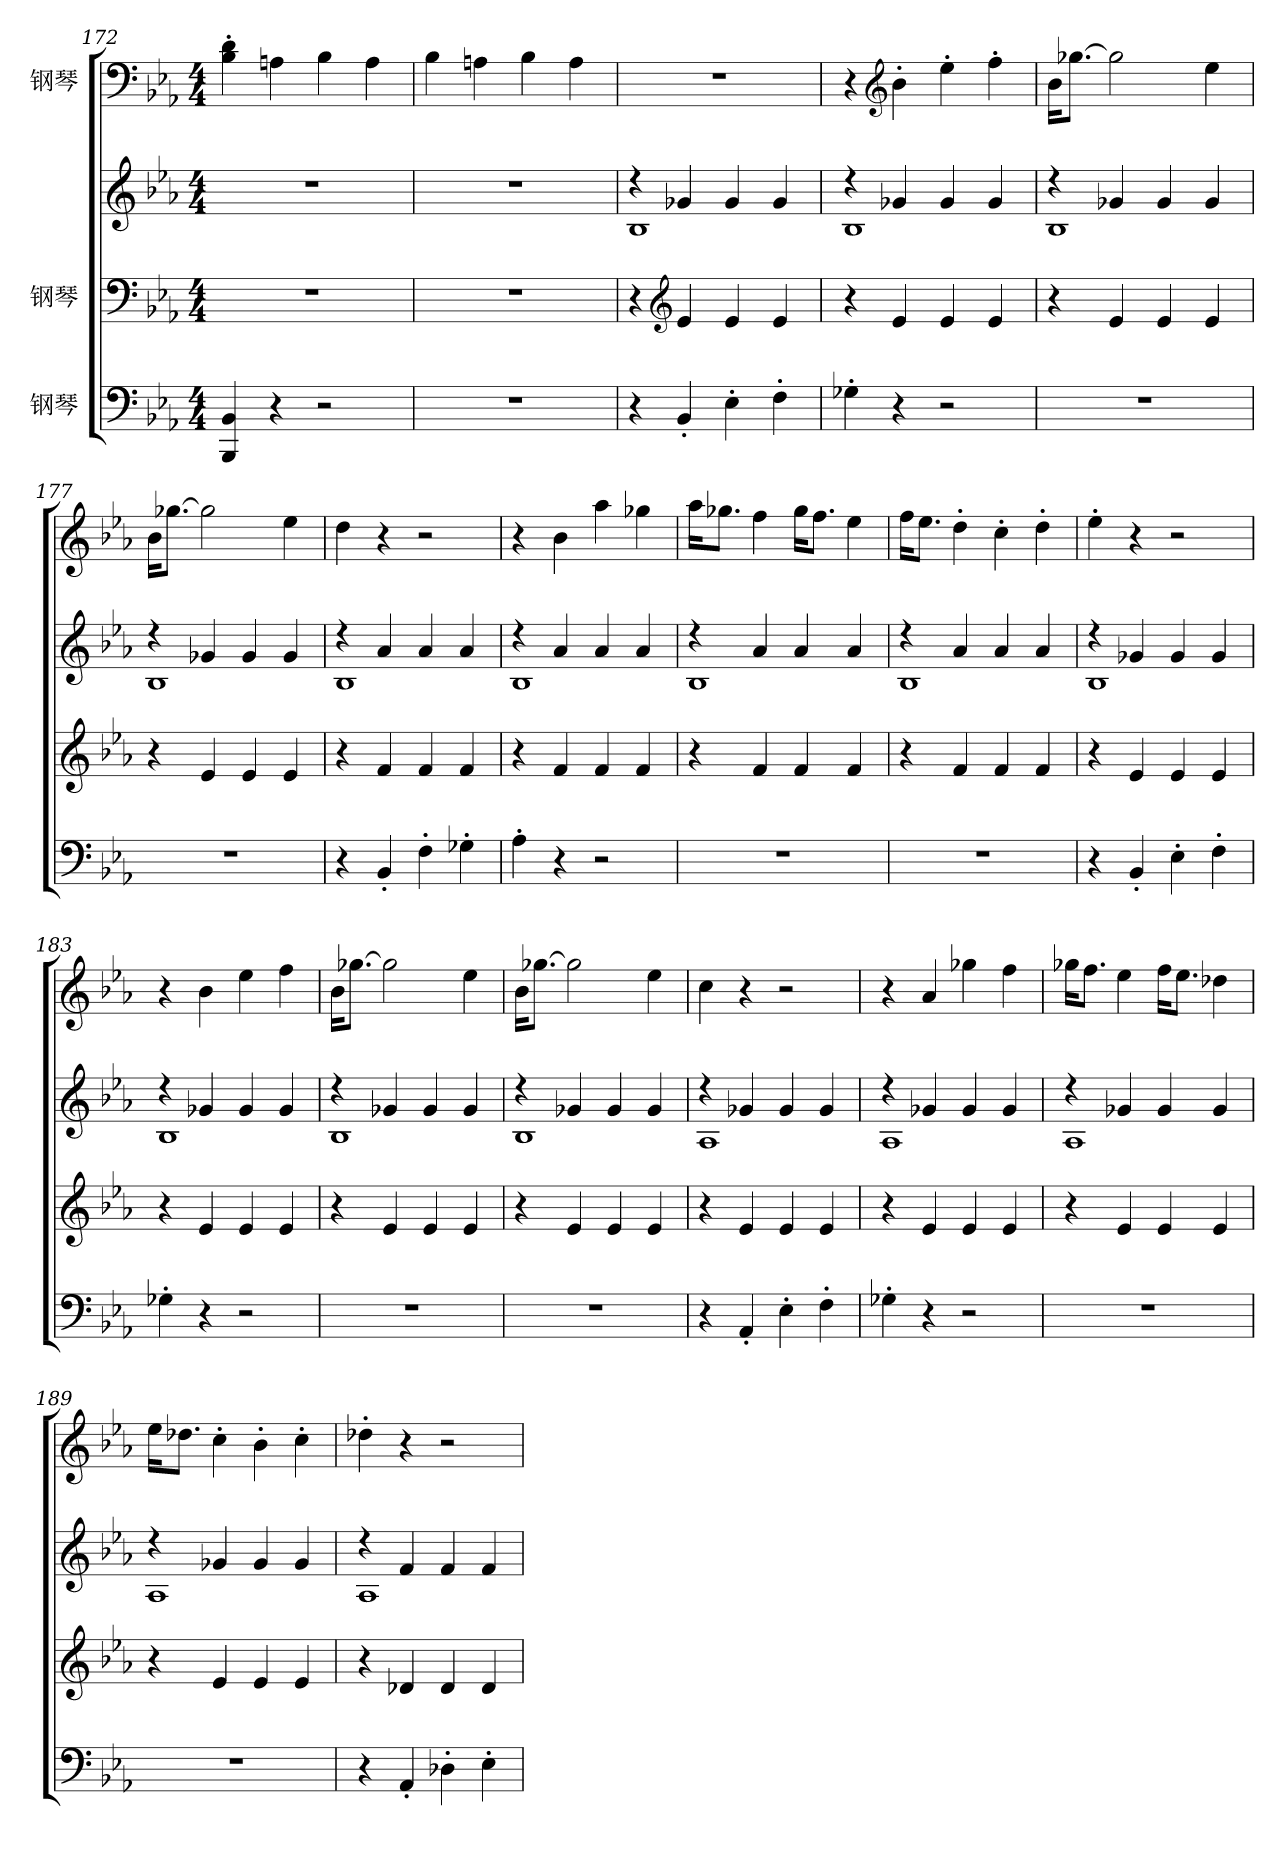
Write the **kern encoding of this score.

**kern	**kern	**kern	**kern
*part3	*part2	*part2	*part1
*staff4	*staff3	*staff2	*staff1
*I"钢琴	*I"钢琴	*	*I"钢琴
*clefF4	*clefF4	*clefG2	*clefF4
*k[b-e-a-]	*k[b-e-a-]	*k[b-e-a-]	*k[b-e-a-]
*M4/4	*M4/4	*M4/4	*M4/4
*MM292	*MM292	*MM292	*MM292
=172	=172	=172	=172
4BBB-/ 4BB-/	1r	1r	4B-\' 4d\'
4r	.	.	4An\
2r	.	.	4B-\
.	.	.	4A\
!!LO:LB:g=z
=173	=173	=173	=173
1r	1r	1r	4B-\
.	.	.	4An\
.	.	.	4B-\
.	.	.	4A\
=174	=174	=174	=174
*	*	*	*MM304
*	*	*^	*
4r	4r	4r	1B-	1r
*	*clefG2	*	*	*
4BB-'/	4e-/	4g-X/	.	.
4E-'\	4e-/	4g-/	.	.
4F'\	4e-/	4g-/	.	.
=175	=175	=175	=175	=175
4G-X'\	4r	4r	1B-	4r
*	*	*	*	*clefG2
4r	4e-/	4g-X/	.	4b-'\
2r	4e-/	4g-/	.	4ee-'\
.	4e-/	4g-/	.	4ff'\
=176	=176	=176	=176	=176
1r	4r	4r	1B-	16b-\KL
.	.	.	.	[8.gg-X\J
.	4e-/	4g-X/	.	2gg-\]
.	4e-/	4g-/	.	.
.	4e-/	4g-/	.	4ee-\
=177	=177	=177	=177	=177
1r	4r	4r	1B-	16b-\KL
.	.	.	.	[8.gg-X\J
.	4e-/	4g-X/	.	2gg-\]
.	4e-/	4g-/	.	.
.	4e-/	4g-/	.	4ee-\
=178	=178	=178	=178	=178
4r	4r	4r	1B-	4dd\
4BB-'/	4f/	4a-/	.	4r
4F'\	4f/	4a-/	.	2r
4G-X'\	4f/	4a-/	.	.
!!LO:PB:g=z
=179	=179	=179	=179	=179
4A-'\	4r	4r	1B-	4r
4r	4f/	4a-/	.	4b-\
2r	4f/	4a-/	.	4aa-\
.	4f/	4a-/	.	4gg-X\
=180	=180	=180	=180	=180
1r	4r	4r	1B-	16aa-\KL
.	.	.	.	8.gg-X\J
.	4f/	4a-/	.	4ff\
.	4f/	4a-/	.	16gg-\KL
.	.	.	.	8.ff\J
.	4f/	4a-/	.	4ee-\
=181	=181	=181	=181	=181
1r	4r	4r	1B-	16ff\KL
.	.	.	.	8.ee-\J
.	4f/	4a-/	.	4dd'\
.	4f/	4a-/	.	4cc'\
.	4f/	4a-/	.	4dd'\
=182	=182	=182	=182	=182
4r	4r	4r	1B-	4ee-'\
4BB-'/	4e-/	4g-X/	.	4r
4E-'\	4e-/	4g-/	.	2r
4F'\	4e-/	4g-/	.	.
=183	=183	=183	=183	=183
4G-X'\	4r	4r	1B-	4r
4r	4e-/	4g-X/	.	4b-\
2r	4e-/	4g-/	.	4ee-\
.	4e-/	4g-/	.	4ff\
=184	=184	=184	=184	=184
1r	4r	4r	1B-	16b-\KL
.	.	.	.	[8.gg-X\J
.	4e-/	4g-X/	.	2gg-\]
.	4e-/	4g-/	.	.
.	4e-/	4g-/	.	4ee-\
!!LO:LB:g=z
=185	=185	=185	=185	=185
1r	4r	4r	1B-	16b-\KL
.	.	.	.	[8.gg-X\J
.	4e-/	4g-X/	.	2gg-\]
.	4e-/	4g-/	.	.
.	4e-/	4g-/	.	4ee-\
=186	=186	=186	=186	=186
4r	4r	4r	1A-	4cc\
4AA-'/	4e-/	4g-X/	.	4r
4E-'\	4e-/	4g-/	.	2r
4F'\	4e-/	4g-/	.	.
=187	=187	=187	=187	=187
4G-X'\	4r	4r	1A-	4r
4r	4e-/	4g-X/	.	4a-/
2r	4e-/	4g-/	.	4gg-X\
.	4e-/	4g-/	.	4ff\
=188	=188	=188	=188	=188
1r	4r	4r	1A-	16gg-X\KL
.	.	.	.	8.ff\J
.	4e-/	4g-X/	.	4ee-\
.	4e-/	4g-/	.	16ff\KL
.	.	.	.	8.ee-\J
.	4e-/	4g-/	.	4dd-X\
=189	=189	=189	=189	=189
1r	4r	4r	1A-	16ee-\KL
.	.	.	.	8.dd-X\J
.	4e-/	4g-X/	.	4cc'\
.	4e-/	4g-/	.	4b-'\
.	4e-/	4g-/	.	4cc'\
=190	=190	=190	=190	=190
4r	4r	4r	1A-	4dd-X'\
4AA-'/	4d-X/	4f/	.	4r
4D-X'\	4d-/	4f/	.	2r
4E-'\	4d-/	4f/	.	.
*	*	*v	*v	*
=	=	=	=
*-	*-	*-	*-
